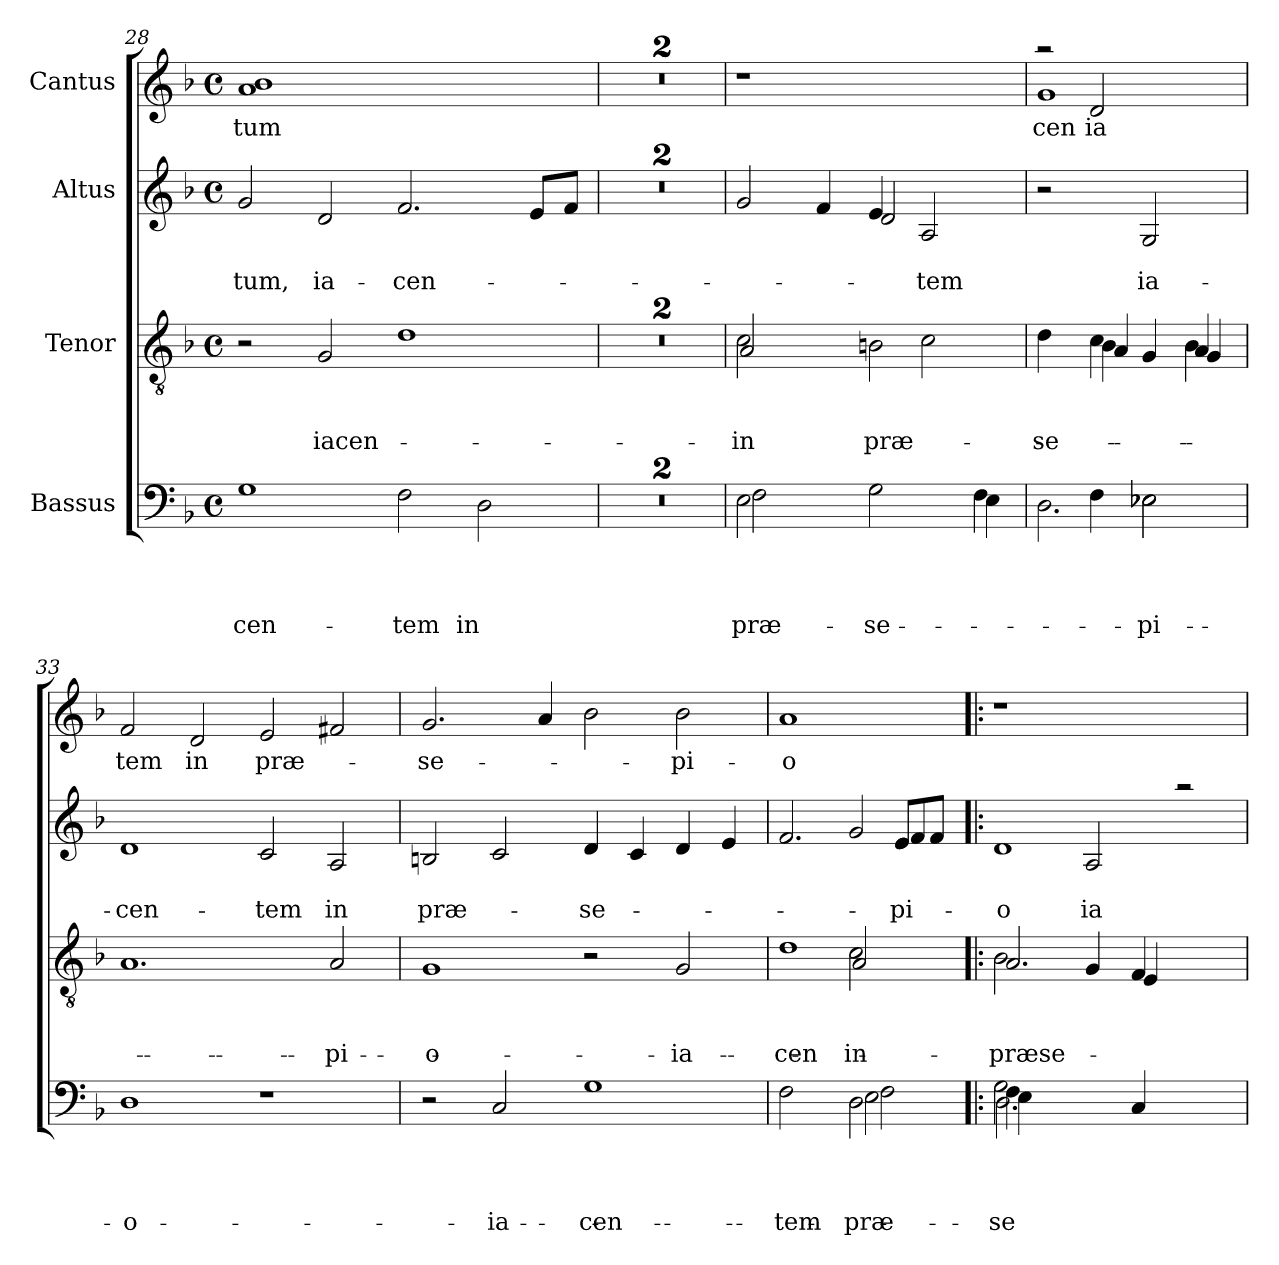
**kern	**text	**text	**text	**text	**kern	**text	**text	**text	**kern	**text	**text	**kern	**text
*part4	*part4	*part4	*part4	*part4	*part3	*part3	*part3	*part3	*part2	*part2	*part2	*part1	*part1
*staff4	*staff4	*staff4	*staff4	*staff4	*staff3	*staff3	*staff3	*staff3	*staff2	*staff2	*staff2	*staff1	*staff1
*I"Bassus	*	*	*	*	*I"Tenor	*	*	*	*I"Altus	*	*	*I"Cantus	*
*clefF4	*	*	*	*	*clefGv2	*	*	*	*clefG2	*	*	*clefG2	*
*ITrd-3c-5	*	*	*	*	*	*	*	*	*ITrd-3c-5	*	*	*ITrd-3c-5	*
*k[b-e-]	*	*	*	*	*k[b-]	*	*	*	*k[b-e-]	*	*	*k[b-e-]	*
*B-:	*	*	*	*	*F:	*	*	*	*B-:	*	*	*B-:	*
*M4/4	*	*	*	*	*M4/4	*	*	*	*M4/4	*	*	*M4/4	*
*met(c)	*	*	*	*	*met(c)	*	*	*	*met(c)	*	*	*met(c)	*
=28	=28	=28	=28	=28	=28	=28	=28	=28	=28	=28	=28	=28	=28
!	!	!	!	!LO:LY:b	!	!	!	!	!	!	!LO:LY:b	!	!LO:LY:b
1c	.	.	.	-cen-	2r	.	.	.	2cc/	.	-tum,	1dd 1ee-	-tum
!	!	!	!	!	!	!	!	!LO:LY:b	!	!	!LO:LY:b	!	!
.	.	.	.	.	2G/	.	.	iacen-	2g/	.	ia-	.	.
!	!	!	!	!LO:LY:b	!	!	!	!	!	!	!LO:LY:b	!	!
2B-\	.	.	.	-tem	1d	.	.	.	2.b-/	.	-cen-	1ryy	.
!	!	!	!	!LO:LY:b	!	!	!	!	!	!	!	!	!
2G\	.	.	.	in	.	.	.	.	.	.	.	.	.
.	.	.	.	.	.	.	.	.	8a/L	.	.	.	.
.	.	.	.	.	.	.	.	.	8b-/J	.	.	.	.
=29	=29	=29	=29	=29	=29	=29	=29	=29	=29	=29	=29	=29	=29
1r	.	.	.	.	1r	.	.	.	1r	.	.	1r	.
=30	=30	=30	=30	=30	=30	=30	=30	=30	=30	=30	=30	=30	=30
1r	.	.	.	.	1r	.	.	.	1r	.	.	1r	.
!!LO:LB:g=z
=31	=31	=31	=31	=31	=31	=31	=31	=31	=31	=31	=31	=31	=31
!	!	!	!	!LO:LY:b	!	!	!	!LO:LY:b	!	!	!	!	!
*^	*	*	*	*	*^	*	*	*	*	*	*	*	*
*	*^	*	*	*	*	*	*	*	*	*	*	*	*	*	*
!	!	!	!	!	!	!	!	!	!	!	!LO:LY:b	!	!	!	!	!
*	*	*	*	*	*	*	*	*^	*	*	*	*^	*	*	*	*
2A\	2B-\	1ryy	.	.	.	præ-	2c\	2A/	1ryy	.	.	in	2cc/	2.ryy	.	.	1r	.
1ryy	4ryy	.	.	.	.	.	1ryy	4ryy	.	.	.	.	4b-/	.	.	.	.	.
!	!	!	!	!	!	!LO:LY:b	!	!	!	!	!	!LO:LY:b	!	!	!	!	!	!
.	2c\	.	.	.	.	-se-	.	2Bn\	.	.	.	præ-	4a/	2g/	.	.	.	.
!	!	!	!	!	!	!	!	!	!	!	!	!	!	!	!	!LO:LY:b	!	!
.	.	4ryy	.	.	.	.	.	.	2c\	.	.	.	2d/	.	.	-tem	2ryy	.
.	4B-\	4A\	.	.	.	.	.	4ryy	.	.	.	.	.	4ryy	.	.	.	.
=32	=32	=32	=32	=32	=32	=32	=32	=32	=32	=32	=32	=32	=32	=32	=32	=32	=32	=32
!	!	!	!	!	!	!	!	!	!	!	!	!LO:LY:b	!	!	!	!	!	!LO:LY:b
*	*	*	*	*	*	*	*	*	*	*	*	*	*	*	*	*	*^	*
*	*	*	*	*	*	*	*	*	*	*	*	*	*v	*v	*	*	*	*^	*
2.G\	4ryy	2ryy	.	.	.	.	4d\	4ryy	4ryy	.	.	-se-	2r	.	.	2raa	4ryy	1cc	-cen-
!	!	!	!	!	!	!	!	!	!	!	!	!	!	!	!	!	!	!	!LO:LY:b
.	4B-\	.	.	.	.	.	4c\	4B-\	4A/	.	.	.	.	.	.	.	2g/	.	ia-
!	!	!	!	!	!	!LO:LY:b	!	!	!	!	!	!	!	!	!LO:LY:b	!	!	!	!
.	2A-X\	2A-\	.	.	.	-pi-	4G/	4ryy	4ryy	.	.	.	2c/	.	ia-	2ryy	.	.	.
4ryy	.	.	.	.	.	.	4A/	4B-\	4G/	.	.	.	.	.	.	.	4ryy	.	.
*v	*v	*v	*	*	*	*	*	*	*	*	*	*	*	*	*	*	*v	*v	*
=33	=33	=33	=33	=33	=33	=33	=33	=33	=33	=33	=33	=33	=33	=33	=33	=33
!	!	!	!	!LO:LY:b	!	!	!	!	!	!	!	!	!LO:LY:b	!	!	!LO:LY:b
*	*	*	*	*	*v	*v	*v	*	*	*	*	*	*	*v	*v	*
1G	.	.	.	-o	1.A	.	.	.	1g	.	-cen-	2b-/	-tem
!	!	!	!	!	!	!	!	!	!	!	!	!	!LO:LY:b
.	.	.	.	.	.	.	.	.	.	.	.	2g/	in
!	!	!	!	!	!	!	!	!	!	!	!LO:LY:b	!	!LO:LY:b
1r	.	.	.	.	.	.	.	.	2f/	.	-tem	2a/	præ-
!	!	!	!	!	!	!	!	!LO:LY:b	!	!	!LO:LY:b	!	!
.	.	.	.	.	2A/	.	.	-pi-	2d/	.	in	2bn/	.
=34	=34	=34	=34	=34	=34	=34	=34	=34	=34	=34	=34	=34	=34
!	!	!	!	!	!	!	!	!LO:LY:b	!	!	!LO:LY:b	!	!LO:LY:b
2r	.	.	.	.	1G	.	.	-o	2en/	.	præ-	2.cc/	-se-
!	!	!	!	!LO:LY:b	!	!	!	!	!	!	!	!	!
2F/	.	.	.	ia-	.	.	.	.	2f/	.	.	.	.
.	.	.	.	.	.	.	.	.	.	.	.	4dd/	.
!	!	!	!	!LO:LY:b	!	!	!	!	!	!	!LO:LY:b	!	!
1c	.	.	.	-cen-	2r	.	.	.	4g/	.	-se-	2ee-\	.
.	.	.	.	.	.	.	.	.	4f/	.	.	.	.
!	!	!	!	!	!	!	!	!LO:LY:b	!	!	!	!	!LO:LY:b
.	.	.	.	.	2G/	.	.	ia-	4g/	.	.	2ee-\	-pi-
.	.	.	.	.	.	.	.	.	4a/	.	.	.	.
=35	=35	=35	=35	=35	=35	=35	=35	=35	=35	=35	=35	=35	=35
!	!	!	!	!LO:LY:b	!	!	!	!LO:LY:b	!	!	!	!	!LO:LY:b
*^	*	*	*	*	*^	*	*	*	*^	*	*	*	*
*	*^	*	*	*	*	*	*^	*	*	*	*	*^	*	*	*	*
*	*	*	*	*	*	*	*	*	*	*	*	*	*	*	*^	*	*	*	*
2B-\	2ryy	2ryy	.	.	.	-tem	1d	2ryy	2ryy	.	.	-cen-	2.b-/	2ryy	2.ryy	2.ryy	.	.	1dd	-o
!	!	!	!	!	!	!LO:LY:b	!	!	!	!	!	!	!	!	!	!	!	!	!	!
!	!	!	!	!	!	!LO:LY:b	!	!	!	!	!	!LO:LY:b	!	!	!	!	!	!	!	!
!	!	!	!	!	!	!	!	!	!	!	!	!LO:LY:b	!	!	!	!	!	!	!	!
2G\	2A\	2B-\	.	.	.	præ-	.	2c\	2A/	.	.	in	.	2cc/	.	.	.	.	.	.
!	!	!	!	!	!	!	!	!	!	!	!	!	!	!	!	!	!	!LO:LY:b	!	!
.	.	.	.	.	.	.	.	.	.	.	.	.	8a/L	.	4b-/	4a/	.	-pi-	.	.
.	.	.	.	.	.	.	.	.	.	.	.	.	8b-/J	.	.	.	.	.	.	.
*v	*v	*v	*	*	*	*	*	*	*	*	*	*	*v	*v	*v	*v	*	*	*	*
*	*	*	*	*	*v	*v	*v	*	*	*	*	*	*	*	*
=36!|:	=36!|:	=36!|:	=36!|:	=36!|:	=36!|:	=36!|:	=36!|:	=36!|:	=36!|:	=36!|:	=36!|:	=36!|:	=36!|:
!	!	!	!	!LO:LY:b	!	!	!	!LO:LY:b	!	!	!LO:LY:b	!	!
*^	*	*	*	*	*^	*	*	*	*^	*	*	*	*
*	*^	*	*	*	*	*	*	*	*	*	*	*	*	*	*	*
*	*	*^	*	*	*	*	*	*	*	*	*	*	*	*	*	*	*
2c\	4B-\	4A\	2.G\	.	.	.	-se-	2B-\	2.A/	.	.	præse-	1g	2ryy	.	-o	1r	.
.	2ryy	2ryy	.	.	.	.	.	.	.	.	.	.	.	.	.	.	.	.
!	!	!	!	!	!	!	!	!	!	!	!	!	!	!	!	!LO:LY:b	!	!
2ryy	.	.	.	.	.	.	.	4G/	.	.	.	.	.	2d/	.	ia-	.	.
.	2.ryy	2.ryy	4F/	.	.	.	.	4F/	4E/	.	.	.	.	.	.	.	.	.
2ryy	.	.	2ryy	.	.	.	.	2ryy	2ryy	.	.	.	2raa	2ryy	.	.	2ryy	.
*v	*v	*v	*v	*	*	*	*	*	*	*	*	*	*v	*v	*	*	*	*
*	*	*	*	*	*v	*v	*	*	*	*	*	*	*	*
=	=	=	=	=	=	=	=	=	=	=	=	=	=
*-	*-	*-	*-	*-	*-	*-	*-	*-	*-	*-	*-	*-	*-
